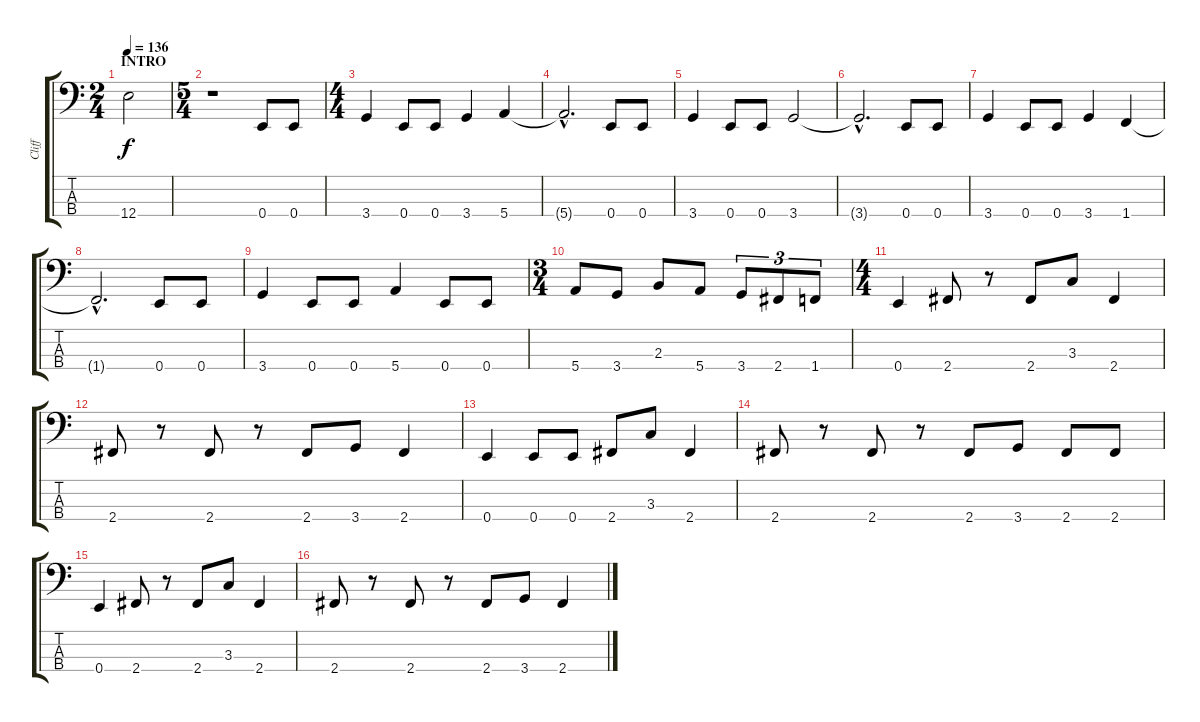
\track ("Cliff" "Cliff") {instrument electricbassfinger}
\staff {score tabs}
\tuning (G2 D2 A1 E1) {hide}
\ts (2 4)
\section ("" "INTRO")
\tempo 136
\clef f4
\ks c
12.4.2{dy f instrument electricbassfinger} |
\ts (5 4)
r.1 0.4.8 0.4.8 |
\ts (4 4)
3.4.4 0.4.8 0.4.8 3.4.4 5.4.4 |
5.4{hac t}.2{d} 0.4.8 0.4.8 |
3.4.4 0.4.8 0.4.8 3.4.2 |
3.4{hac t}.2{d} 0.4.8 0.4.8 |
3.4.4 0.4.8 0.4.8 3.4.4 1.4.4 |
1.4{hac t}.2{d} 0.4.8 0.4.8 |
3.4.4 0.4.8 0.4.8 5.4.4 0.4.8 0.4.8 |
\ts (3 4)
5.4.8 3.4.8 2.3.8 5.4.8 3.4.8{tu (3 2)} 2.4.8{tu (3 2)} 1.4.8{tu (3 2)} |
\ts (4 4)
0.4.4 2.4.8 r.8 2.4.8 3.3.8 2.4.4 |
2.4.8 r.8 2.4.8 r.8 2.4.8 3.4.8 2.4.4 |
0.4.4 0.4.8 0.4.8 2.4.8 3.3.8 2.4.4 |
2.4.8 r.8 2.4.8 r.8 2.4.8 3.4.8 2.4.8 2.4.8 |
0.4.4 2.4.8 r.8 2.4.8 3.3.8 2.4.4 |
2.4.8 r.8 2.4.8 r.8 2.4.8 3.4.8 2.4.4
